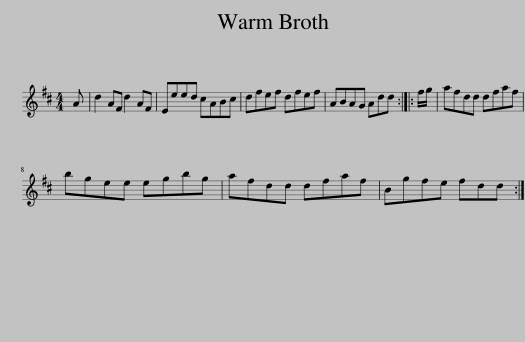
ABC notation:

X:1
L:1/8
M:4/4
I:linebreak $
K:D
V:1 treble
V:1
 A | d2 AF d2 AF | Eeed cABc | dfef dfef | ABAG Add :: %5
 f/g/ | afdd dfaf |$ bgee egbg | afdd dfaf | Bgfe fdd :| %10
